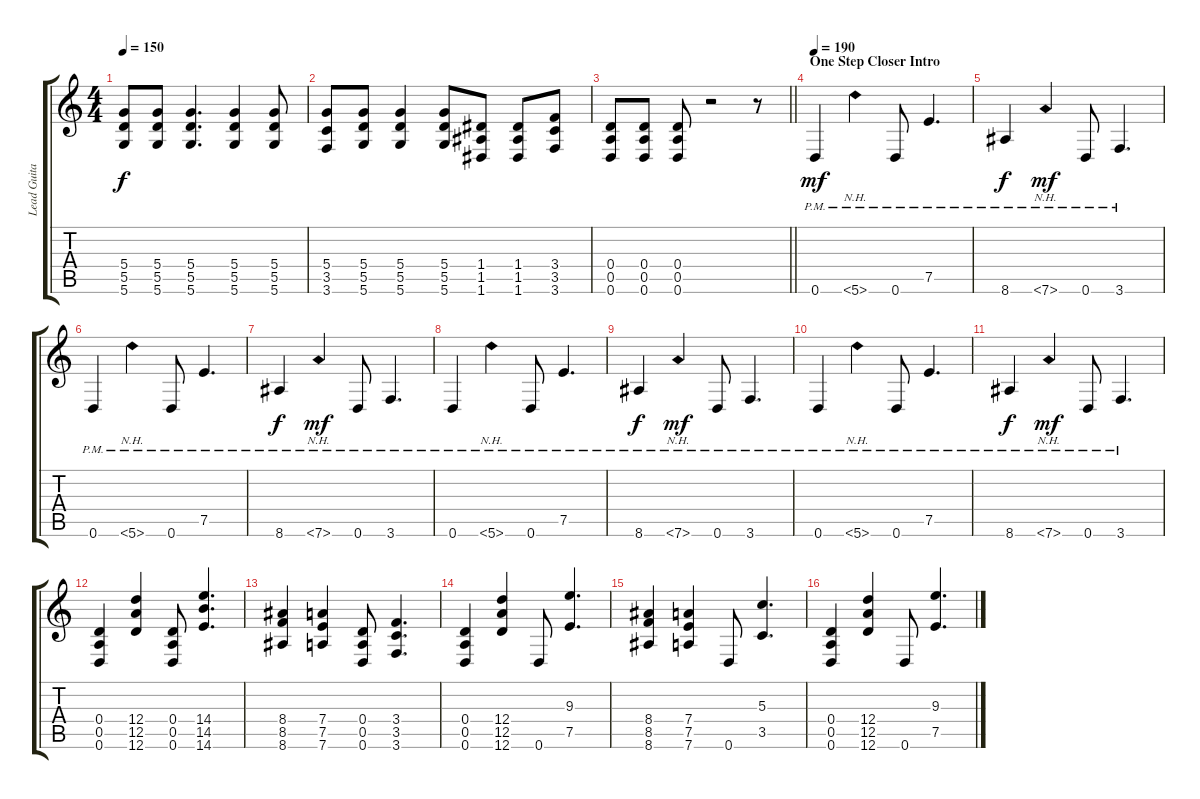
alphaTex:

\track ("Lead Guitar - Brad Delson" "Lead Guita") {instrument overdrivenguitar}
\staff {score tabs}
\tuning (E4 B3 G3 D3 A2 D2) {hide}
\ts (4 4)
\tempo 150
\clef g2
\ks c
(5.4 5.5 5.6).8{dy f} (5.4 5.5 5.6).8 (5.4 5.5 5.6).4{d} (5.4 5.5 5.6).4 (5.4 5.5 5.6).8 |
(5.4 3.5 3.6).8 (5.4 5.5 5.6).8 (5.4 5.5 5.6).4 (5.4 5.5 5.6).8 (1.4 1.5 1.6).8 (1.4 1.5 1.6).8 (3.4 3.5 3.6).8 |
\barLineRight lightlight
(0.4 0.5 0.6).8 (0.4 0.5 0.6).8 (0.4 0.5 0.6).8 r.2 r.8 |
\section ("" "One Step Closer Intro")
\tempo 190
0.6{pm}.4{dy mf instrument distortionguitar} 5.6{nh pm}.4 0.6{pm}.8 7.5{pm}.4{d} |
8.6{pm}.4{dy f} 7.6{nh pm}.4{dy mf} 0.6{pm}.8 3.6{pm}.4{d} |
0.6{pm}.4 5.6{nh pm}.4 0.6{pm}.8 7.5{pm}.4{d} |
8.6{pm}.4{dy f} 7.6{nh pm}.4{dy mf} 0.6{pm}.8 3.6{pm}.4{d} |
0.6{pm}.4 5.6{nh pm}.4 0.6{pm}.8 7.5{pm}.4{d} |
8.6{pm}.4{dy f} 7.6{nh pm}.4{dy mf} 0.6{pm}.8 3.6{pm}.4{d} |
0.6{pm}.4 5.6{nh pm}.4 0.6{pm}.8 7.5{pm}.4{d} |
8.6{pm}.4{dy f} 7.6{nh pm}.4{dy mf} 0.6{pm}.8 3.6{pm}.4{d} |
(0.4 0.5 0.6).4 (12.4 12.5 12.6).4 (0.4 0.5 0.6).8 (14.4 14.5 14.6).4{d} |
(8.4 8.5 8.6).4 (7.4 7.5 7.6).4 (0.4 0.5 0.6).8 (3.4 3.5 3.6).4{d} |
(0.4 0.5 0.6).4 (12.4 12.5 12.6).4 0.6.8 (9.3 7.5).4{d} |
(8.4 8.5 8.6).4 (7.4 7.5 7.6).4 0.6.8 (5.3 3.5).4{d} |
(0.4 0.5 0.6).4 (12.4 12.5 12.6).4 0.6.8 (9.3 7.5).4{d}
